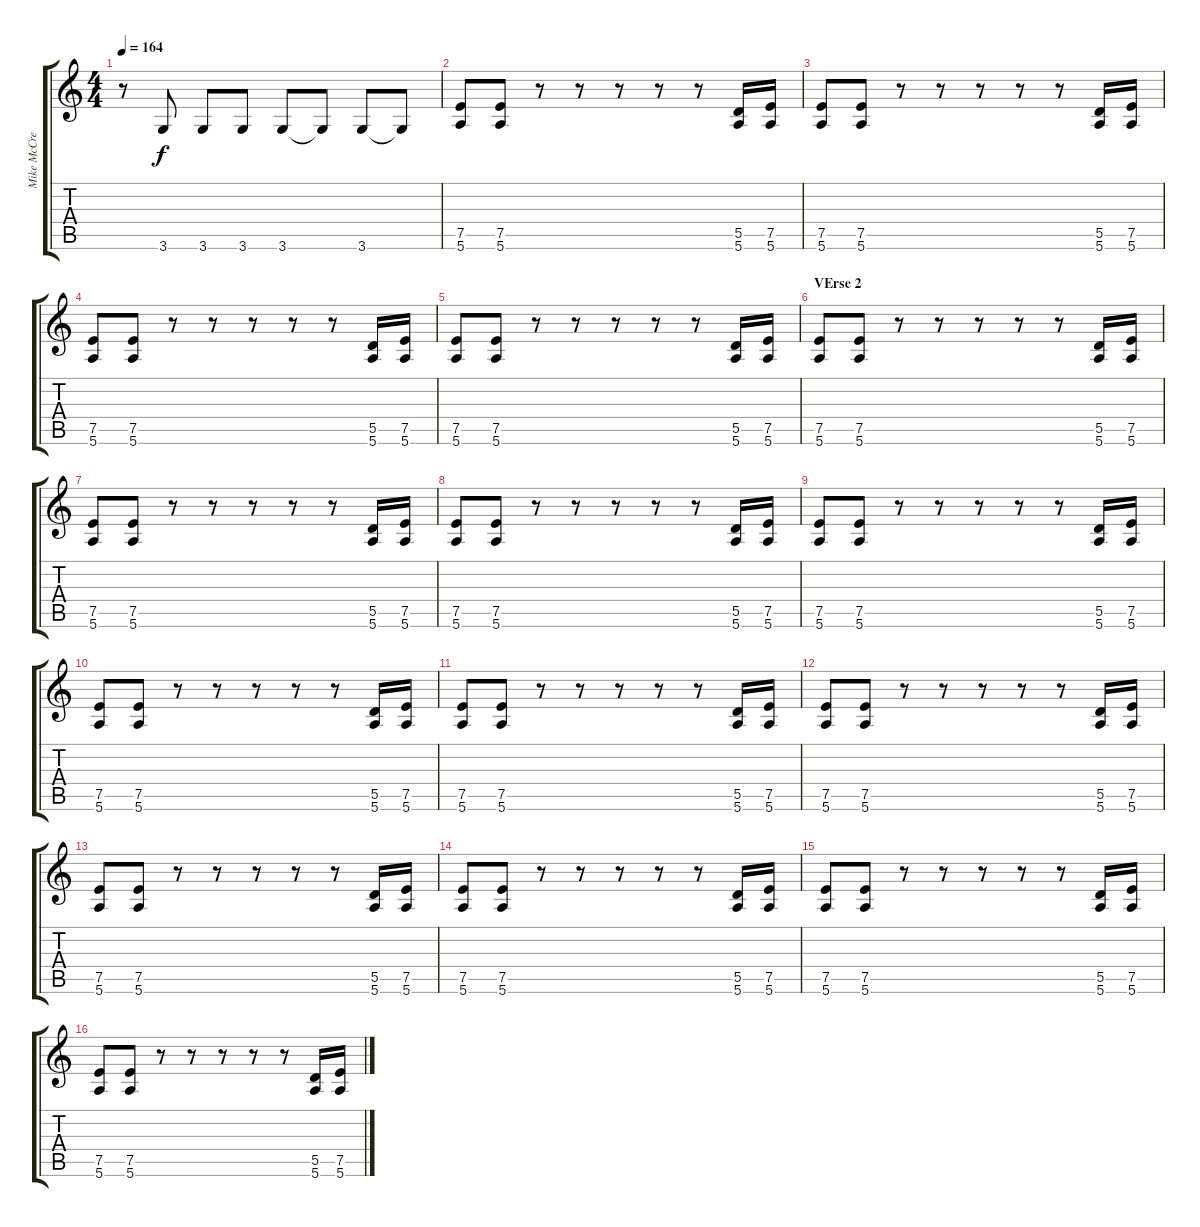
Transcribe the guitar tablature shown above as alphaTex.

\track ("Mike McCready" "Mike McCre") {instrument distortionguitar}
\staff {score tabs}
\tuning (E4 B3 G3 D3 A2 E2) {hide}
\ts (4 4)
\tempo 164
\clef g2
\ks c
r.8{dy f} 3.6.8 3.6.8 3.6.8 3.6.8 3.6{t}.8 3.6.8 3.6{t}.8 |
(7.5 5.6).8 (7.5 5.6).8 r.8 r.8 r.8 r.8 r.8 (5.5 5.6).16 (7.5 5.6).16 |
(7.5 5.6).8 (7.5 5.6).8 r.8 r.8 r.8 r.8 r.8 (5.5 5.6).16 (7.5 5.6).16 |
(7.5 5.6).8 (7.5 5.6).8 r.8 r.8 r.8 r.8 r.8 (5.5 5.6).16 (7.5 5.6).16 |
(7.5 5.6).8 (7.5 5.6).8 r.8 r.8 r.8 r.8 r.8 (5.5 5.6).16 (7.5 5.6).16 |
\section ("" "VErse 2")
(7.5 5.6).8 (7.5 5.6).8 r.8 r.8 r.8 r.8 r.8 (5.5 5.6).16 (7.5 5.6).16 |
(7.5 5.6).8 (7.5 5.6).8 r.8 r.8 r.8 r.8 r.8 (5.5 5.6).16 (7.5 5.6).16 |
(7.5 5.6).8 (7.5 5.6).8 r.8 r.8 r.8 r.8 r.8 (5.5 5.6).16 (7.5 5.6).16 |
(7.5 5.6).8 (7.5 5.6).8 r.8 r.8 r.8 r.8 r.8 (5.5 5.6).16 (7.5 5.6).16 |
(7.5 5.6).8 (7.5 5.6).8 r.8 r.8 r.8 r.8 r.8 (5.5 5.6).16 (7.5 5.6).16 |
(7.5 5.6).8 (7.5 5.6).8 r.8 r.8 r.8 r.8 r.8 (5.5 5.6).16 (7.5 5.6).16 |
(7.5 5.6).8 (7.5 5.6).8 r.8 r.8 r.8 r.8 r.8 (5.5 5.6).16 (7.5 5.6).16 |
(7.5 5.6).8 (7.5 5.6).8 r.8 r.8 r.8 r.8 r.8 (5.5 5.6).16 (7.5 5.6).16 |
(7.5 5.6).8 (7.5 5.6).8 r.8 r.8 r.8 r.8 r.8 (5.5 5.6).16 (7.5 5.6).16 |
(7.5 5.6).8 (7.5 5.6).8 r.8 r.8 r.8 r.8 r.8 (5.5 5.6).16 (7.5 5.6).16 |
(7.5 5.6).8 (7.5 5.6).8 r.8 r.8 r.8 r.8 r.8 (5.5 5.6).16 (7.5 5.6).16
